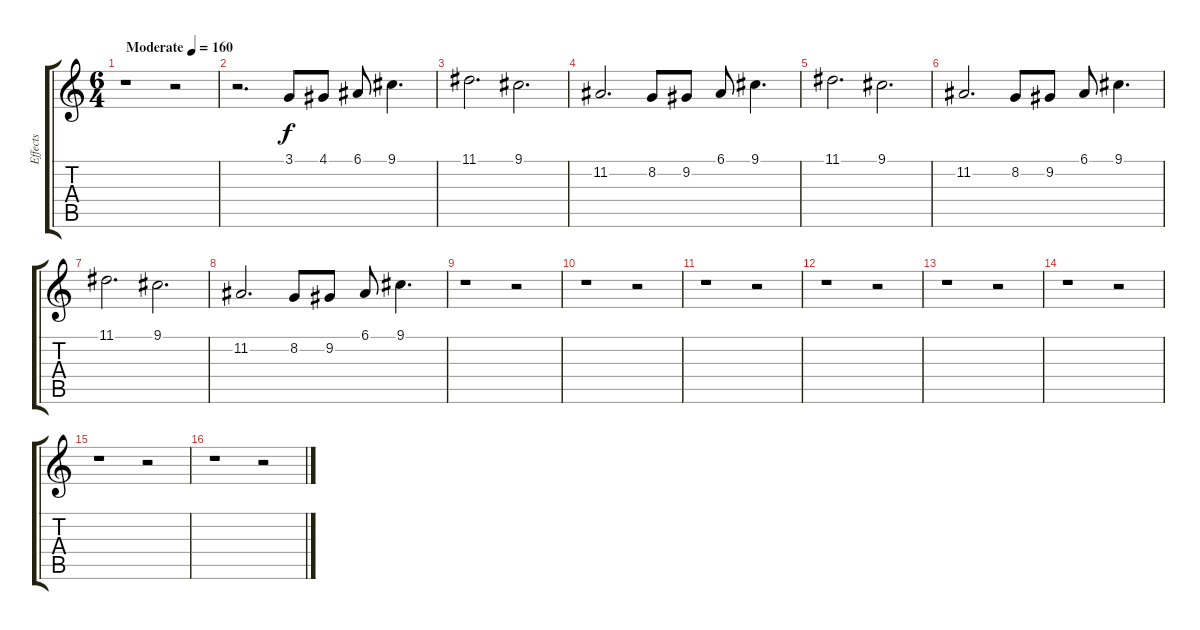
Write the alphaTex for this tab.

\track ("Effects" "Effects") {instrument koto}
\staff {score tabs}
\tuning (E4 B3 G3 D3 A2 E2) {hide}
\ts (6 4)
\tempo (160 "Moderate")
\clef g2
\ks c
r.1{dy f instrument koto} r.2 |
r.2{d} 3.1.8 4.1.8 6.1.8 9.1.4{d} |
11.1.2{d} 9.1.2{d} |
11.2.2{d} 8.2.8 9.2.8 6.1.8 9.1.4{d} |
11.1.2{d} 9.1.2{d} |
11.2.2{d} 8.2.8 9.2.8 6.1.8 9.1.4{d} |
11.1.2{d} 9.1.2{d} |
11.2.2{d} 8.2.8 9.2.8 6.1.8 9.1.4{d} |
r.1 r.2 |
r.1 r.2 |
r.1 r.2 |
r.1 r.2 |
r.1 r.2 |
r.1 r.2 |
r.1 r.2 |
r.1 r.2
